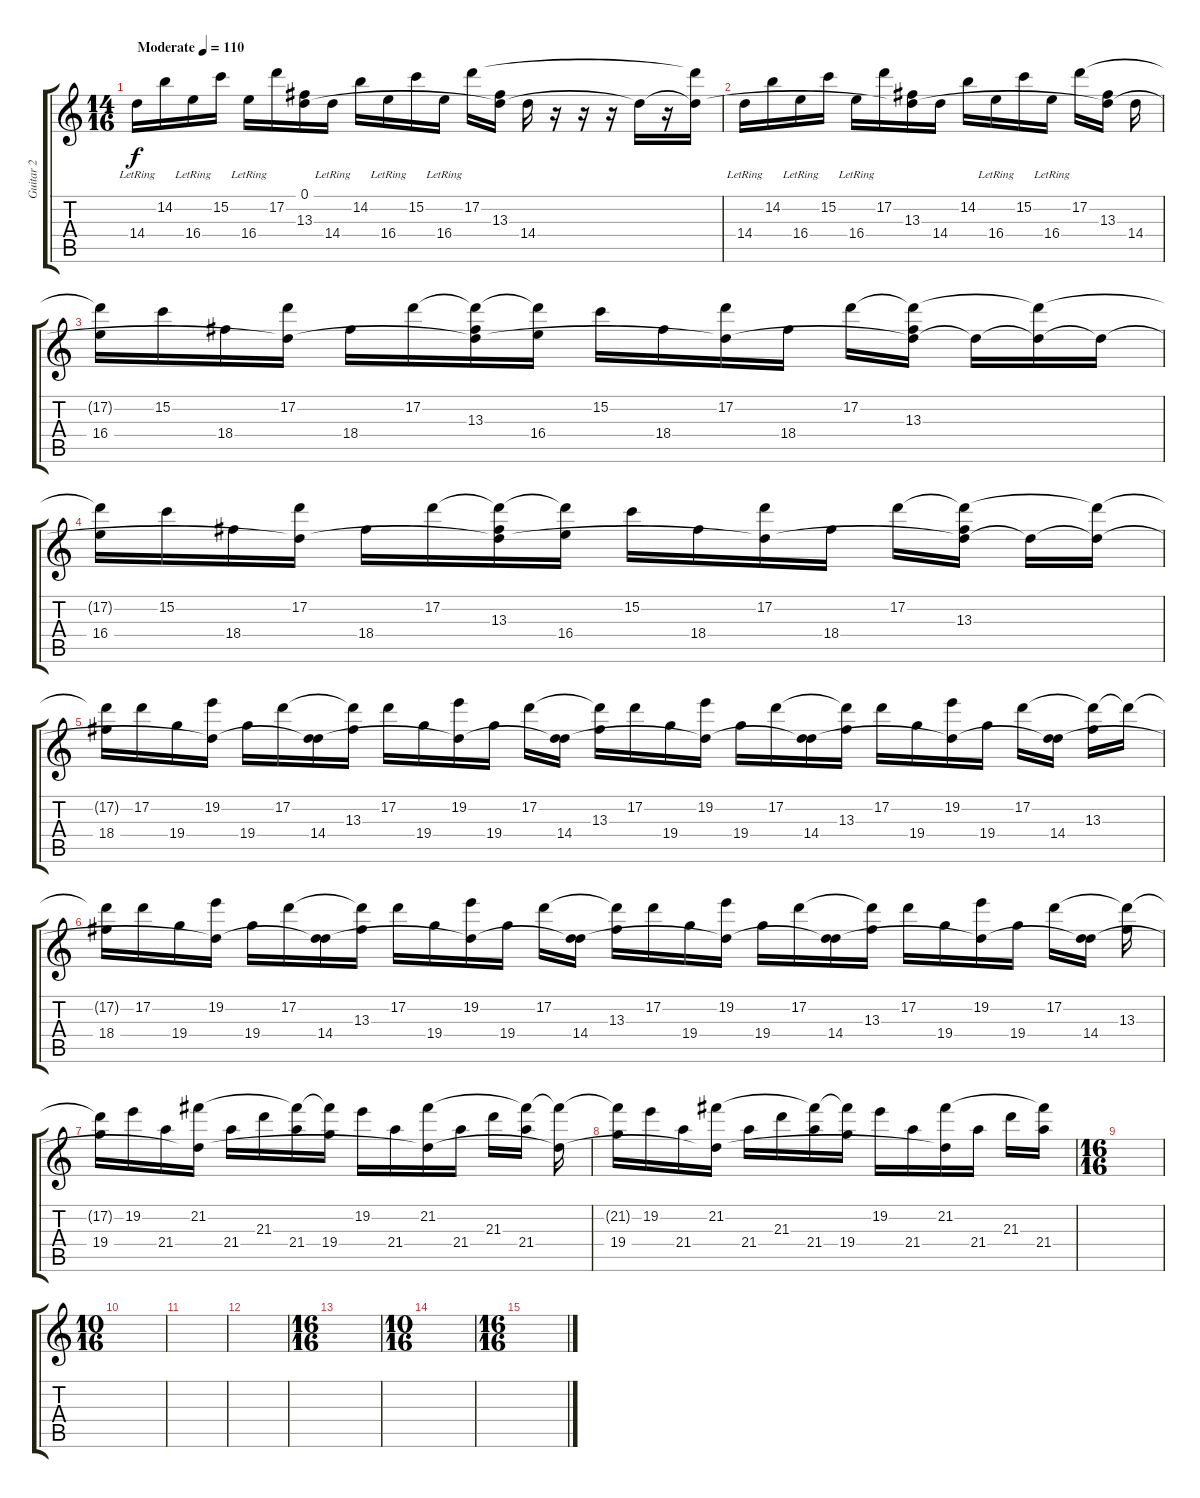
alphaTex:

\track ("Guitar 2" "Guitar 2") {instrument electricguitarjazz}
\staff {score tabs}
\tuning (D4 A3 F3 C3 G2 D2) {hide}
\ts (14 16)
\tempo (110 "Moderate")
\clef g2
\ks c
14.4{lr}.16{dy f instrument electricguitarjazz} 14.2.16 16.4{lr}.16 15.2.16 16.4{lr}.16 17.2.16 (0.1 13.3).16 14.4{lr}.16 14.2.16 16.4{lr}.16 15.2.16 16.4{lr}.16 17.2.16 (0.1{t} 13.3).16 14.4.16 r.16 r.16 r.16 0.1{t}.16 r.16 (0.1{t} 17.2{t}).16 |
14.4{lr}.16 14.2.16 16.4{lr}.16 15.2.16 16.4{lr}.16 17.2.16 (0.1{t} 13.3).16 14.4.16 14.2.16 16.4{lr}.16 15.2.16 16.4{lr}.16 17.2.16 (0.1{t} 13.3).16 14.4.16 |
(17.2{t} 16.4).16 15.2.16 18.4.16 (0.1{t} 17.2).16 18.4.16 17.2.16 (0.1{t} 17.2{t} 13.3).16 (17.2{t} 16.4).16 15.2.16 18.4.16 (0.1{t} 17.2).16 18.4.16 17.2.16 (0.1{t} 17.2{t} 13.3).16 0.1{t}.16 (0.1{t} 17.2{t}).16 0.1{t}.16 |
(17.2{t} 16.4).16 15.2.16 18.4.16 (0.1{t} 17.2).16 18.4.16 17.2.16 (0.1{t} 17.2{t} 13.3).16 (17.2{t} 16.4).16 15.2.16 18.4.16 (0.1{t} 17.2).16 18.4.16 17.2.16 (0.1{t} 17.2{t} 13.3).16 0.1{t}.16 (0.1{t} 17.2{t}).16 |
(17.2{t} 18.4).16 17.2.16 19.4.16 (0.1{t} 19.2).16 19.4.16 17.2.16 (0.1{t} 14.4).16 (17.2{t} 13.3).16 17.2.16 19.4.16 (0.1{t} 19.2).16 19.4.16 17.2.16 (0.1{t} 14.4).16 (17.2{t} 13.3).16 17.2.16 19.4.16 (0.1{t} 19.2).16 19.4.16 17.2.16 (0.1{t} 14.4).16 (17.2{t} 13.3).16 17.2.16 19.4.16 (0.1{t} 19.2).16 19.4.16 17.2.16 (0.1{t} 14.4).16 (17.2{t} 13.3).16 17.2{t}.16 |
(17.2{t} 18.4).16 17.2.16 19.4.16 (0.1{t} 19.2).16 19.4.16 17.2.16 (0.1{t} 14.4).16 (17.2{t} 13.3).16 17.2.16 19.4.16 (0.1{t} 19.2).16 19.4.16 17.2.16 (0.1{t} 14.4).16 (17.2{t} 13.3).16 17.2.16 19.4.16 (0.1{t} 19.2).16 19.4.16 17.2.16 (0.1{t} 14.4).16 (17.2{t} 13.3).16 17.2.16 19.4.16 (0.1{t} 19.2).16 19.4.16 17.2.16 (0.1{t} 14.4).16 (17.2{t} 13.3).16 |
(17.2{t} 19.4).16 19.2.16 21.4.16 (0.1{t} 21.2).16 21.4.16 21.3.16 (21.2{t} 21.4).16 (21.2{t} 19.4).16 19.2.16 21.4.16 (0.1{t} 21.2).16 21.4.16 21.3.16 (21.2{t} 21.4).16 (0.1{t} 21.2{t}).16 |
(21.2{t} 19.4).16 19.2.16 21.4.16 (0.1{t} 21.2).16 21.4.16 21.3.16 (21.2{t} 21.4).16 (21.2{t} 19.4).16 19.2.16 21.4.16 (0.1{t} 21.2).16 21.4.16 21.3.16 (21.2{t} 21.4).16 |
\ts (16 16)
|
\ts (10 16)
|
|
|
\ts (16 16)
|
\ts (10 16)
|
\ts (16 16)
